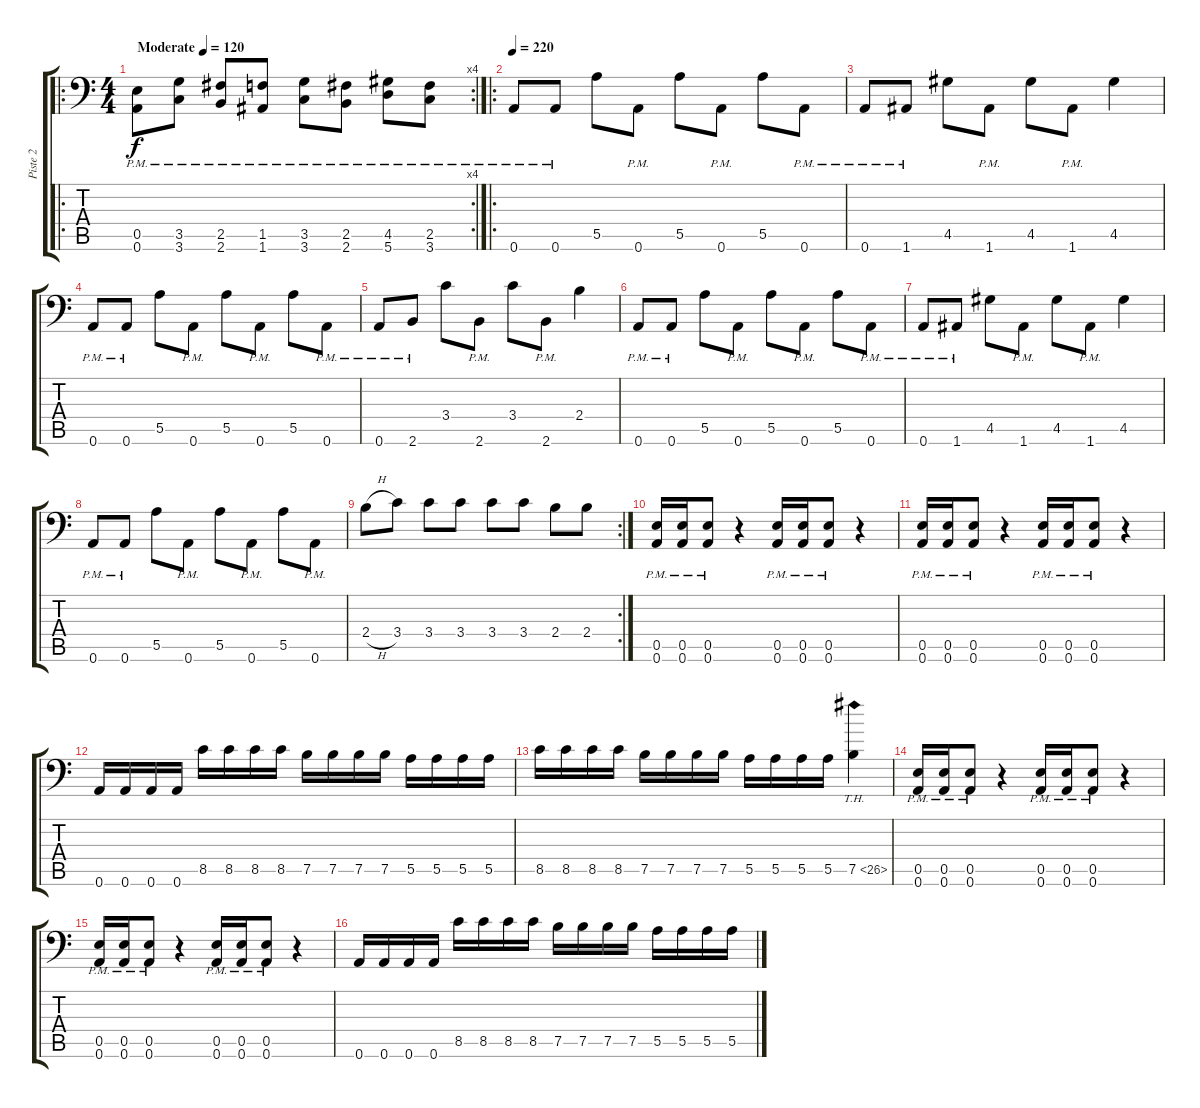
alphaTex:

\track ("Piste 2" "Piste 2") {instrument overdrivenguitar}
\staff {score tabs}
\tuning (B3 Gb3 D3 A2 E2 A1) {hide}
\ro
\rc 4
\ts (4 4)
\tempo (120 "Moderate")
\tempo 115
\tempo (120 "Moderate")
\clef f4
\ks c
(0.5{pm} 0.6{pm}).8{dy f instrument overdrivenguitar} (3.5{pm} 3.6{pm}).8 (2.5{pm} 2.6{pm}).8 (1.5{pm} 1.6{pm}).8 (3.5{pm} 3.6{pm}).8 (2.5{pm} 2.6{pm}).8 (4.5{pm} 5.6{pm}).8 (2.5{pm} 3.6{pm}).8 |
\ro
\tempo 220
0.6{pm}.8 0.6{pm}.8 5.5.8 0.6{pm}.8 5.5.8 0.6{pm}.8 5.5.8 0.6{pm}.8 |
0.6{pm}.8 1.6{pm}.8 4.5.8 1.6{pm}.8 4.5.8 1.6{pm}.8 4.5.4 |
0.6{pm}.8 0.6{pm}.8 5.5.8 0.6{pm}.8 5.5.8 0.6{pm}.8 5.5.8 0.6{pm}.8 |
0.6{pm}.8 2.6{pm}.8 3.4.8 2.6{pm}.8 3.4.8 2.6{pm}.8 2.4.4 |
0.6{pm}.8 0.6{pm}.8 5.5.8 0.6{pm}.8 5.5.8 0.6{pm}.8 5.5.8 0.6{pm}.8 |
0.6{pm}.8 1.6{pm}.8 4.5.8 1.6{pm}.8 4.5.8 1.6{pm}.8 4.5.4 |
0.6{pm}.8 0.6{pm}.8 5.5.8 0.6{pm}.8 5.5.8 0.6{pm}.8 5.5.8 0.6{pm}.8 |
\rc 2
2.4{h}.8 3.4.8 3.4.8 3.4.8 3.4.8 3.4.8 2.4.8 2.4.8 |
(0.5{pm} 0.6{pm}).16 (0.5{pm} 0.6{pm}).16 (0.5{pm} 0.6{pm}).8 r.4 (0.5{pm} 0.6{pm}).16 (0.5{pm} 0.6{pm}).16 (0.5{pm} 0.6{pm}).8 r.4 |
(0.5{pm} 0.6{pm}).16 (0.5{pm} 0.6{pm}).16 (0.5{pm} 0.6{pm}).8 r.4 (0.5{pm} 0.6{pm}).16 (0.5{pm} 0.6{pm}).16 (0.5{pm} 0.6{pm}).8 r.4 |
0.6.16 0.6.16 0.6.16 0.6.16 8.5.16 8.5.16 8.5.16 8.5.16 7.5.16 7.5.16 7.5.16 7.5.16 5.5.16 5.5.16 5.5.16 5.5.16 |
8.5.16 8.5.16 8.5.16 8.5.16 7.5.16 7.5.16 7.5.16 7.5.16 5.5.16 5.5.16 5.5.16 5.5.16 7.5{th 19}.4 |
(0.5{pm} 0.6{pm}).16 (0.5{pm} 0.6{pm}).16 (0.5{pm} 0.6{pm}).8 r.4 (0.5{pm} 0.6{pm}).16 (0.5{pm} 0.6{pm}).16 (0.5{pm} 0.6{pm}).8 r.4 |
(0.5{pm} 0.6{pm}).16 (0.5{pm} 0.6{pm}).16 (0.5{pm} 0.6{pm}).8 r.4 (0.5{pm} 0.6{pm}).16 (0.5{pm} 0.6{pm}).16 (0.5{pm} 0.6{pm}).8 r.4 |
0.6.16 0.6.16 0.6.16 0.6.16 8.5.16 8.5.16 8.5.16 8.5.16 7.5.16 7.5.16 7.5.16 7.5.16 5.5.16 5.5.16 5.5.16 5.5.16
